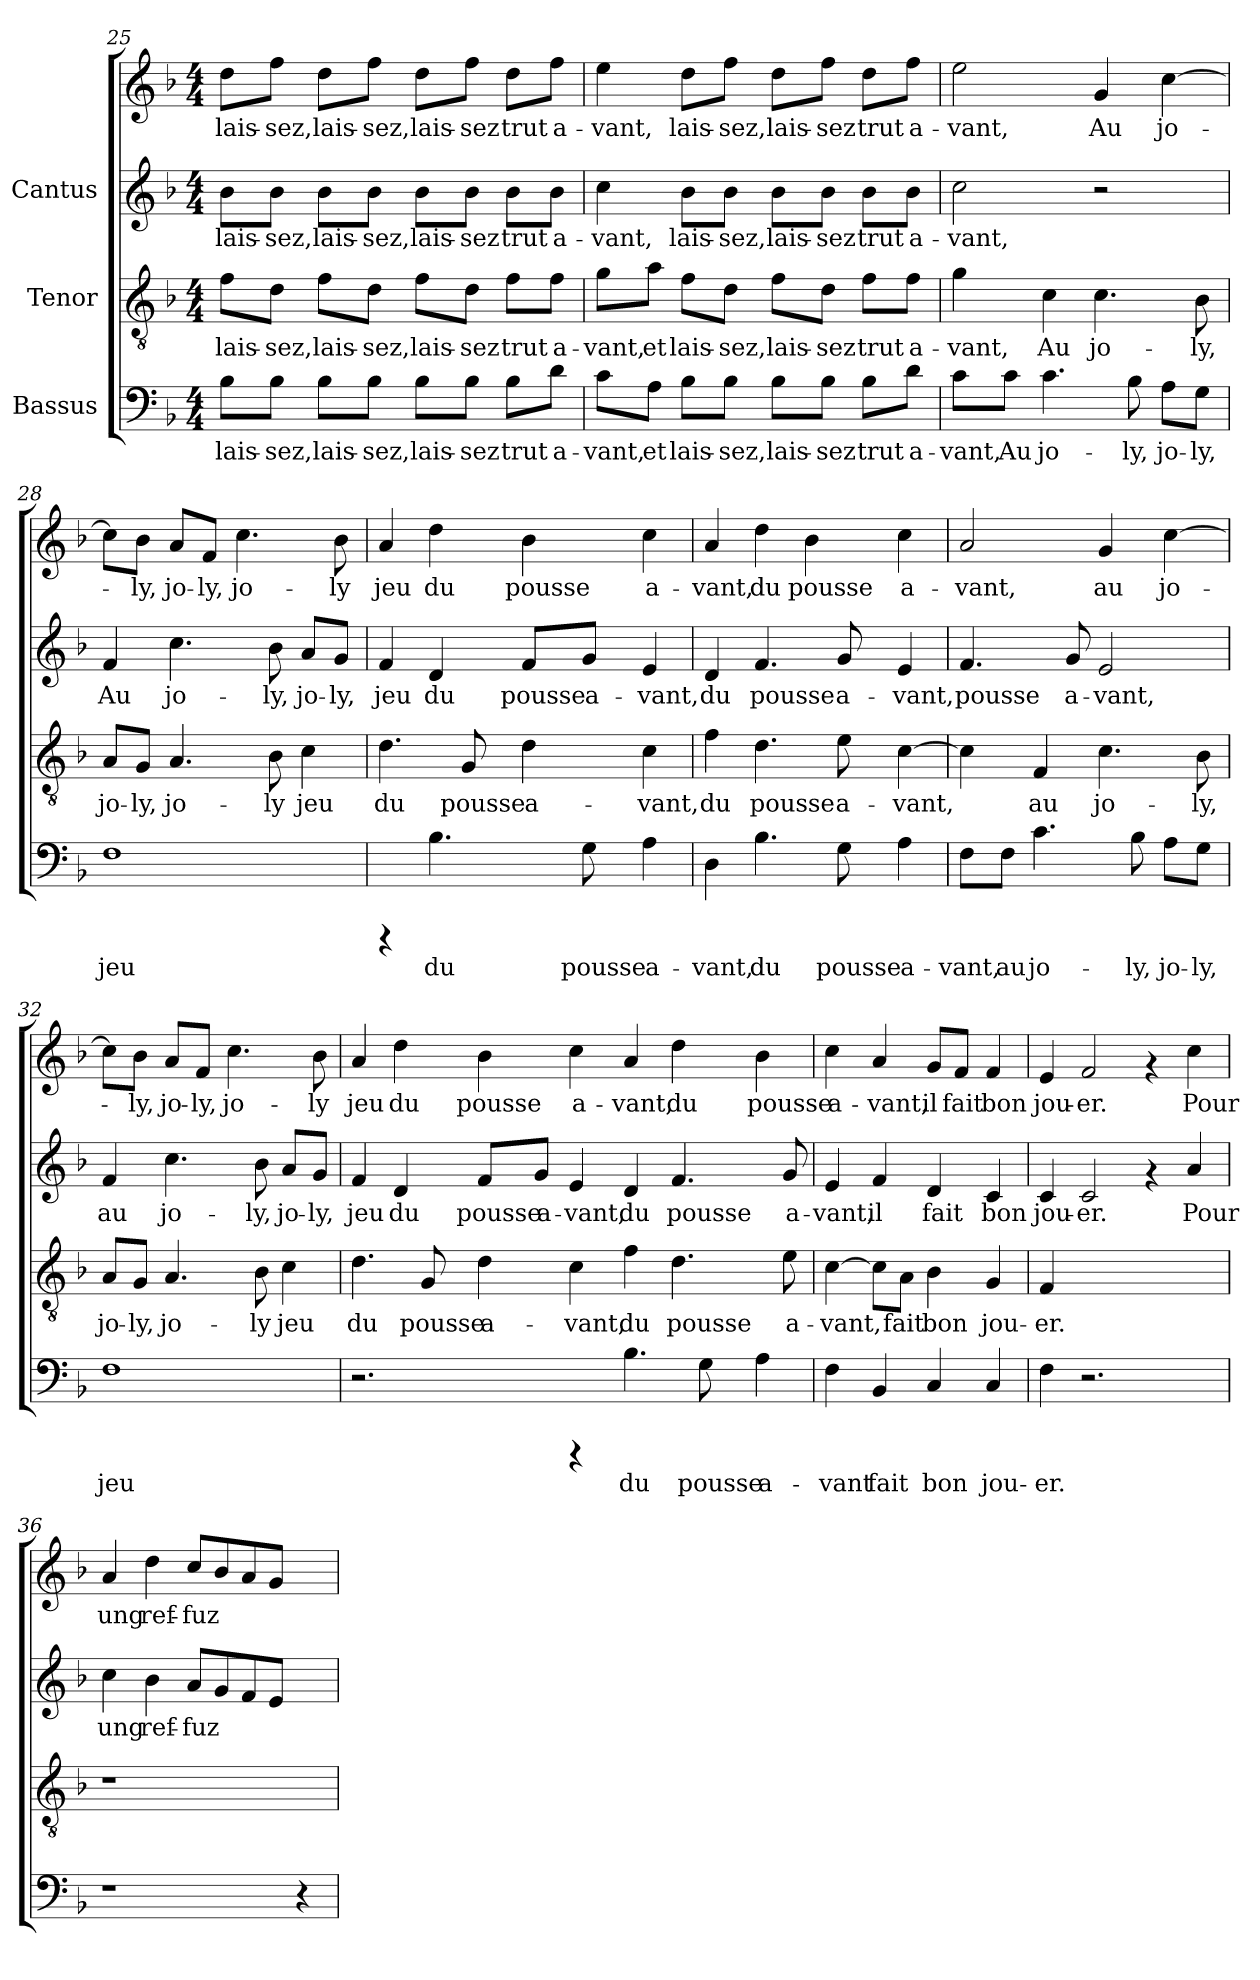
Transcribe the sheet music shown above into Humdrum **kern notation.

**kern	**text	**kern	**text	**kern	**text	**kern	**text
*part3	*part3	*part2	*part2	*part1	*part1	*part1	*part1
*staff4	*staff4	*staff3	*staff3	*staff2	*staff2	*staff1	*staff1
*I"Bassus	*	*I"Tenor	*	*I"Cantus	*	*	*
*clefF4	*	*clefGv2	*	*clefG2	*	*clefG2	*
*k[b-]	*	*k[b-]	*	*k[b-]	*	*k[b-]	*
*F:	*	*F:	*	*F:	*	*F:	*
*M4/4	*	*M4/4	*	*M4/4	*	*M4/4	*
=25	=25	=25	=25	=25	=25	=25	=25
!	!LO:LY:b:cj	!	!LO:LY:b:cj	!	!LO:LY:b:cj	!	!LO:LY:b:cj
8B-\L	lais-	8f\L	lais-	8b-\L	-lais-	8dd\L	lais-
!	!LO:LY:b:cj	!	!LO:LY:b:cj	!	!LO:LY:b:cj	!	!LO:LY:b:cj
8B-\J	-sez,	8d\J	-sez,	8b-\J	-sez,	8ff\J	-sez,
!	!LO:LY:b:cj	!	!LO:LY:b:cj	!	!LO:LY:b:cj	!	!LO:LY:b:cj
8B-\L	lais-	8f\L	lais-	8b-\L	lais-	8dd\L	lais-
!	!LO:LY:b:cj	!	!LO:LY:b:cj	!	!LO:LY:b:cj	!	!LO:LY:b:cj
8B-\J	-sez,	8d\J	-sez,	8b-\J	-sez,	8ff\J	-sez,
!	!LO:LY:b:cj	!	!LO:LY:b:cj	!	!LO:LY:b:cj	!	!LO:LY:b:cj
8B-\L	lais-	8f\L	lais-	8b-\L	lais-	8dd\L	lais-
!	!LO:LY:b:cj	!	!LO:LY:b:cj	!	!LO:LY:b:cj	!	!LO:LY:b:cj
8B-\J	-sez	8d\J	-sez	8b-\J	-sez	8ff\J	-sez
!	!LO:LY:b:cj	!	!LO:LY:b:cj	!	!LO:LY:b:cj	!	!LO:LY:b:cj
8B-\L	trut	8f\L	trut	8b-\L	trut	8dd\L	trut
!	!LO:LY:b:cj	!	!LO:LY:b:cj	!	!LO:LY:b:cj	!	!LO:LY:b:cj
8d\J	a-	8f\J	a-	8b-\J	a-	8ff\J	a-
=26	=26	=26	=26	=26	=26	=26	=26
!	!LO:LY:b:cj	!	!LO:LY:b:cj	!	!LO:LY:b:cj	!	!LO:LY:b:cj
8c\L	-vant,	8g\L	-vant,	4cc\	-vant,	4ee\	-vant,
!	!LO:LY:b:cj	!	!LO:LY:b:cj	!	!	!	!
8A\J	et	8a\J	et	.	.	.	.
!	!LO:LY:b:cj	!	!LO:LY:b:cj	!	!LO:LY:b:cj	!	!LO:LY:b:cj
8B-\L	lais-	8f\L	lais-	8b-\L	lais-	8dd\L	lais-
!	!LO:LY:b:cj	!	!LO:LY:b:cj	!	!LO:LY:b:cj	!	!LO:LY:b:cj
8B-\J	-sez,	8d\J	-sez,	8b-\J	-sez,	8ff\J	-sez,
!	!LO:LY:b:cj	!	!LO:LY:b:cj	!	!LO:LY:b:cj	!	!LO:LY:b:cj
8B-\L	lais-	8f\L	lais-	8b-\L	lais-	8dd\L	lais-
!	!LO:LY:b:cj	!	!LO:LY:b:cj	!	!LO:LY:b:cj	!	!LO:LY:b:cj
8B-\J	-sez	8d\J	-sez	8b-\J	-sez	8ff\J	-sez
!	!LO:LY:b:cj	!	!LO:LY:b:cj	!	!LO:LY:b:cj	!	!LO:LY:b:cj
8B-\L	trut	8f\L	trut	8b-\L	trut	8dd\L	trut
!	!LO:LY:b:cj	!	!LO:LY:b:cj	!	!LO:LY:b:cj	!	!LO:LY:b:cj
8d\J	a-	8f\J	a-	8b-\J	a-	8ff\J	a-
!!LO:LB:g=z
=27	=27	=27	=27	=27	=27	=27	=27
!	!LO:LY:b:cj	!	!LO:LY:b:cj	!	!LO:LY:b:cj	!	!LO:LY:b:cj
8c\L	-vant,	4g\	-vant,	2cc\	-vant,	2ee\	-vant,
!	!LO:LY:b:cj	!	!	!	!	!	!
8c\J	Au	.	.	.	.	.	.
!	!LO:LY:b:cj	!	!LO:LY:b:cj	!	!	!	!
4.c\	jo-	4c\	Au	.	.	.	.
!	!	!	!LO:LY:b:cj	!	!	!	!LO:LY:b:cj
.	.	4.c\	jo-	2r	.	4g/	Au
!	!LO:LY:b:cj	!	!	!	!	!	!
8B-\	-ly,	.	.	.	.	.	.
!	!LO:LY:b:cj	!	!	!	!	!	!LO:LY:b:cj
8A\L	jo-	.	.	.	.	[>4cc\	jo-
!	!LO:LY:b:cj	!	!LO:LY:b:cj	!	!	!	!
8G\J	-ly,	8B-\	-ly,	.	.	.	.
=28	=28	=28	=28	=28	=28	=28	=28
!	!LO:LY:b:cj	!	!LO:LY:b:cj	!	!LO:LY:b:cj	!	!LO:LY:b:cj
1F	jeu	8A/L	jo-	4f/	Au	8cc\L]	.
!	!	!	!LO:LY:b:cj	!	!	!	!LO:LY:b:cj
.	.	8G/J	-ly,	.	.	8b-\J	ly,
!	!	!	!LO:LY:b:cj	!	!LO:LY:b:cj	!	!LO:LY:b:cj
.	.	4.A/	jo-	4.cc\	jo-	8a/L	jo-
!	!	!	!	!	!	!	!LO:LY:b:cj
.	.	.	.	.	.	8f/J	-ly,
!	!	!	!	!	!	!	!LO:LY:b:cj
.	.	.	.	.	.	4.cc\	jo-
!	!	!	!LO:LY:b:cj	!	!LO:LY:b:cj	!	!
.	.	8B-\	-ly	8b-\	-ly,	.	.
!	!	!	!LO:LY:b:cj	!	!LO:LY:b:cj	!	!
.	.	4c\	jeu	8a/L	jo-	.	.
!	!	!	!	!	!LO:LY:b:cj	!	!LO:LY:b:cj
.	.	.	.	8g/J	-ly,	8b-\	-ly
!!LO:LB:g=z
=29	=29	=29	=29	=29	=29	=29	=29
!	!	!	!LO:LY:b:cj	!	!LO:LY:b:cj	!	!LO:LY:b:cj
4rCCC	.	4.d\	du	4f/	-jeu	4a/	jeu
!	!LO:LY:b:cj	!	!	!	!LO:LY:b:cj	!	!LO:LY:b:cj
4.B-\	du	.	.	4d/	du	4dd\	du
!	!	!	!LO:LY:b:cj	!	!	!	!
.	.	8G/	pousse	.	.	.	.
!	!	!	!LO:LY:b:cj	!	!LO:LY:b:cj	!	!LO:LY:b:cj
.	.	4d\	a-	8f/L	pousse	4b-\	pousse
!	!LO:LY:b:cj	!	!	!	!LO:LY:b:cj	!	!
8G\	pousse	.	.	8g/J	a-	.	.
!	!LO:LY:b:cj	!	!LO:LY:b:cj	!	!LO:LY:b:cj	!	!LO:LY:b:cj
4A\	a-	4c\	-vant,	4e/	-vant,	4cc\	a-
=30	=30	=30	=30	=30	=30	=30	=30
!	!LO:LY:b:cj	!	!LO:LY:b:cj	!	!LO:LY:b:cj	!	!LO:LY:b:cj
4D\	-vant,	4f\	du	4d/	-du	4a/	vant,
!	!LO:LY:b:cj	!	!LO:LY:b:cj	!	!LO:LY:b:cj	!	!LO:LY:b:cj
4.B-\	du	4.d\	pousse	4.f/	pousse	4dd\	du
!	!	!	!	!	!	!	!LO:LY:b:cj
.	.	.	.	.	.	4b-\	pousse
!	!LO:LY:b:cj	!	!LO:LY:b:cj	!	!LO:LY:b:cj	!	!
8G\	pousse	8e\	a-	8g/	a-	.	.
!	!LO:LY:b:cj	!	!LO:LY:b:cj	!	!LO:LY:b:cj	!	!LO:LY:b:cj
4A\	a-	[>4c\	-vant,	4e/	-vant,	4cc\	a-
=31	=31	=31	=31	=31	=31	=31	=31
!	!LO:LY:b:cj	!	!LO:LY:b:cj	!	!LO:LY:b:cj	!	!LO:LY:b:cj
8F\L	-vant,	4c\]	.	4.f/	-pousse	2a/	vant,
!	!LO:LY:b:cj	!	!	!	!	!	!
8F\J	au	.	.	.	.	.	.
!	!LO:LY:b:cj	!	!LO:LY:b:cj	!	!	!	!
4.c\	jo-	4F/	au	.	.	.	.
!	!	!	!	!	!LO:LY:b:cj	!	!
.	.	.	.	8g/	a-	.	.
!	!	!	!LO:LY:b:cj	!	!LO:LY:b:cj	!	!LO:LY:b:cj
.	.	4.c\	jo-	2e/	-vant,	4g/	au
!	!LO:LY:b:cj	!	!	!	!	!	!
8B-\	-ly,	.	.	.	.	.	.
!	!LO:LY:b:cj	!	!	!	!	!	!LO:LY:b:cj
8A\L	jo-	.	.	.	.	[>4cc\	jo-
!	!LO:LY:b:cj	!	!LO:LY:b:cj	!	!	!	!
8G\J	-ly,	8B-\	-ly,	.	.	.	.
!!LO:PB:g=z
=32	=32	=32	=32	=32	=32	=32	=32
!	!LO:LY:b:cj	!	!LO:LY:b:cj	!	!LO:LY:b:cj	!	!LO:LY:b:cj
1F	jeu	8A/L	jo-	4f/	au	8cc\L]	.
!	!	!	!LO:LY:b:cj	!	!	!	!LO:LY:b:cj
.	.	8G/J	-ly,	.	.	8b-\J	ly,
!	!	!	!LO:LY:b:cj	!	!LO:LY:b:cj	!	!LO:LY:b:cj
.	.	4.A/	jo-	4.cc\	jo-	8a/L	jo-
!	!	!	!	!	!	!	!LO:LY:b:cj
.	.	.	.	.	.	8f/J	-ly,
!	!	!	!	!	!	!	!LO:LY:b:cj
.	.	.	.	.	.	4.cc\	jo-
!	!	!	!LO:LY:b:cj	!	!LO:LY:b:cj	!	!
.	.	8B-\	-ly	8b-\	-ly,	.	.
!	!	!	!LO:LY:b:cj	!	!LO:LY:b:cj	!	!
.	.	4c\	jeu	8a/L	jo-	.	.
!	!	!	!	!	!LO:LY:b:cj	!	!LO:LY:b:cj
.	.	.	.	8g/J	-ly,	8b-\	-ly
=33	=33	=33	=33	=33	=33	=33	=33
!	!	!	!LO:LY:b:cj	!	!LO:LY:b:cj	!	!LO:LY:b:cj
2.r	.	4.d\	du	4f/	jeu	4a/	jeu
!	!	!	!	!	!LO:LY:b:cj	!	!LO:LY:b:cj
.	.	.	.	4d/	du	4dd\	du
!	!	!	!LO:LY:b:cj	!	!	!	!
.	.	8G/	pousse	.	.	.	.
!	!	!	!LO:LY:b:cj	!	!LO:LY:b:cj	!	!LO:LY:b:cj
.	.	4d\	a-	8f/L	pousse	4b-\	pousse
!	!	!	!	!	!LO:LY:b:cj	!	!
.	.	.	.	8g/J	a-	.	.
!	!	!	!LO:LY:b:cj	!	!LO:LY:b:cj	!	!LO:LY:b:cj
4rCCC	.	4c\	-vant,	4e/	-vant,	4cc\	a-
!	!LO:LY:b:cj	!	!LO:LY:b:cj	!	!LO:LY:b:cj	!	!LO:LY:b:cj
4.B-\	du	4f\	du	4d/	du	4a/	-vant,
!	!	!	!LO:LY:b:cj	!	!LO:LY:b:cj	!	!LO:LY:b:cj
.	.	4.d\	pousse	4.f/	pousse	4dd\	du
!	!LO:LY:b:cj	!	!	!	!	!	!
8G\	pousse	.	.	.	.	.	.
!	!LO:LY:b:cj	!	!	!	!	!	!LO:LY:b:cj
4A\	a-	.	.	.	.	4b-\	pousse
!	!	!	!LO:LY:b:cj	!	!LO:LY:b:cj	!	!
.	.	8e\	a-	8g/	a-	.	.
!!LO:LB:g=z
=34	=34	=34	=34	=34	=34	=34	=34
!	!LO:LY:b:cj	!	!LO:LY:b:cj	!	!LO:LY:b:cj	!	!LO:LY:b:cj
4F\	-vant	[>4c\	-vant,	4e/	vant,	4cc\	-a-
!	!LO:LY:b:cj	!	!LO:LY:b:cj	!	!LO:LY:b:cj	!	!LO:LY:b:cj
4BB-/	fait	8c\L]	.	4f/	il	4a/	-vant,
!	!	!	!LO:LY:b:cj	!	!	!	!
.	.	8A\J	fait	.	.	.	.
!	!LO:LY:b:cj	!	!LO:LY:b:cj	!	!LO:LY:b:cj	!	!LO:LY:b:cj
4C/	bon	4B-\	bon	4d/	fait	8g/L	il
!	!	!	!	!	!	!	!LO:LY:b:cj
.	.	.	.	.	.	8f/J	fait
!	!LO:LY:b:cj	!	!LO:LY:b:cj	!	!LO:LY:b:cj	!	!LO:LY:b:cj
4C/	jou-	4G/	jou-	4c/	bon	4f/	bon
=35	=35	=35	=35	=35	=35	=35	=35
!	!LO:LY:b:cj	!	!LO:LY:b:cj	!	!LO:LY:b:cj	!	!LO:LY:b:cj
4F\	-er.	4F/	-er.	4c/	jou-	4e/	jou-
!	!	!	!	!	!LO:LY:b:cj	!	!LO:LY:b:cj
2.r	.	1ryy	.	2c/	-er.	2f/	-er.
.	.	.	.	4rf	.	4rf	.
!	!	!	!	!	!LO:LY:b:cj	!	!LO:LY:b:cj
4ryy	.	.	.	4a/	Pour	4cc\	Pour
=36	=36	=36	=36	=36	=36	=36	=36
!	!	!	!	!	!LO:LY:b:cj	!	!LO:LY:b:cj
1r	.	1r	.	4cc\	ung	4a/	ung
!	!	!	!	!	!LO:LY:b:cj	!	!LO:LY:b:cj
.	.	.	.	4b-\	ref-	4dd\	ref-
!	!	!	!	!	!LO:LY:b:cj	!	!LO:LY:b:cj
.	.	.	.	8a/L	-fuz	8cc/L	-fuz
!	!	!	!	!	!LO:LY:b:cj	!	!LO:LY:b:cj
.	.	.	.	8g/	.	8b-/	.
!	!	!	!	!	!LO:LY:b:cj	!	!LO:LY:b:cj
.	.	.	.	8f/	.	8a/	.
!	!	!	!	!	!LO:LY:b:cj	!	!LO:LY:b:cj
.	.	.	.	8e/J	.	8g/J	.
4r	.	4ryy	.	4ryy	.	4ryy	.
=	=	=	=	=	=	=	=
*-	*-	*-	*-	*-	*-	*-	*-
